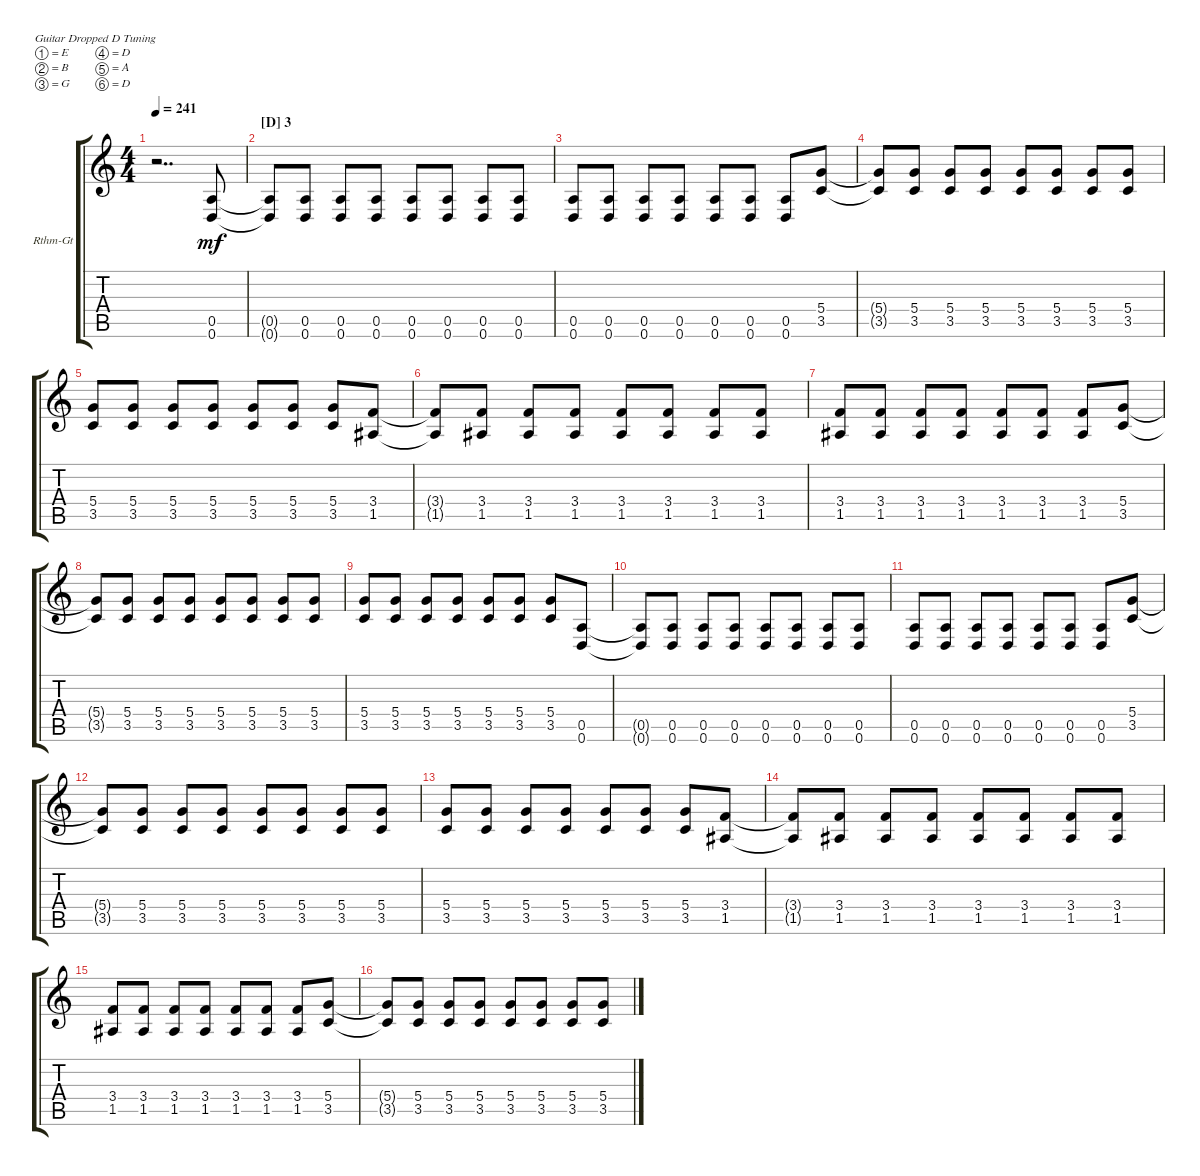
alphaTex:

\defaultSystemsLayout 4
\bracketExtendMode groupsimilarinstruments
\firstSystemTrackNameOrientation horizontal
\otherSystemsTrackNameOrientation horizontal
\track ("Electric Guitar (Rhythm)" "Rthm-Gt") {instrument overdrivenguitar}
\staff {score tabs}
\tuning (E4 B3 G3 D3 A2 D2)
\ts (4 4)
\tempo 241
\clef g2
\ks c
r.2{dd dy mf} (0.6 0.5).8 |
\section ("D" "3")
(0.5{t} 0.6{t}).8 (0.6 0.5).8 (0.6 0.5).8 (0.6 0.5).8 (0.6 0.5).8 (0.6 0.5).8 (0.6 0.5).8 (0.6 0.5).8 |
(0.6 0.5).8 (0.6 0.5).8 (0.6 0.5).8 (0.6 0.5).8 (0.6 0.5).8 (0.6 0.5).8 (0.6 0.5).8 (3.5 5.4).8 |
(5.4{t} 3.5{t}).8 (3.5 5.4).8 (3.5 5.4).8 (3.5 5.4).8 (3.5 5.4).8 (3.5 5.4).8 (3.5 5.4).8 (3.5 5.4).8 |
(3.5 5.4).8 (3.5 5.4).8 (3.5 5.4).8 (3.5 5.4).8 (3.5 5.4).8 (3.5 5.4).8 (3.5 5.4).8 (1.5 3.4).8 |
(3.4{t} 1.5{t}).8 (1.5 3.4).8 (1.5 3.4).8 (1.5 3.4).8 (1.5 3.4).8 (1.5 3.4).8 (1.5 3.4).8 (1.5 3.4).8 |
(1.5 3.4).8 (1.5 3.4).8 (1.5 3.4).8 (1.5 3.4).8 (1.5 3.4).8 (1.5 3.4).8 (1.5 3.4).8 (3.5 5.4).8 |
(5.4{t} 3.5{t}).8 (3.5 5.4).8 (3.5 5.4).8 (3.5 5.4).8 (3.5 5.4).8 (3.5 5.4).8 (3.5 5.4).8 (3.5 5.4).8 |
(3.5 5.4).8 (3.5 5.4).8 (3.5 5.4).8 (3.5 5.4).8 (3.5 5.4).8 (3.5 5.4).8 (3.5 5.4).8 (0.6 0.5).8 |
(0.5{t} 0.6{t}).8 (0.6 0.5).8 (0.6 0.5).8 (0.6 0.5).8 (0.6 0.5).8 (0.6 0.5).8 (0.6 0.5).8 (0.6 0.5).8 |
(0.6 0.5).8 (0.6 0.5).8 (0.6 0.5).8 (0.6 0.5).8 (0.6 0.5).8 (0.6 0.5).8 (0.6 0.5).8 (3.5 5.4).8 |
(5.4{t} 3.5{t}).8 (3.5 5.4).8 (3.5 5.4).8 (3.5 5.4).8 (3.5 5.4).8 (3.5 5.4).8 (3.5 5.4).8 (3.5 5.4).8 |
(3.5 5.4).8 (3.5 5.4).8 (3.5 5.4).8 (3.5 5.4).8 (3.5 5.4).8 (3.5 5.4).8 (3.5 5.4).8 (1.5 3.4).8 |
(3.4{t} 1.5{t}).8 (1.5 3.4).8 (1.5 3.4).8 (1.5 3.4).8 (1.5 3.4).8 (1.5 3.4).8 (1.5 3.4).8 (1.5 3.4).8 |
(1.5 3.4).8 (1.5 3.4).8 (1.5 3.4).8 (1.5 3.4).8 (1.5 3.4).8 (1.5 3.4).8 (1.5 3.4).8 (3.5 5.4).8 |
(5.4{t} 3.5{t}).8 (3.5 5.4).8 (3.5 5.4).8 (3.5 5.4).8 (3.5 5.4).8 (3.5 5.4).8 (3.5 5.4).8 (3.5 5.4).8
